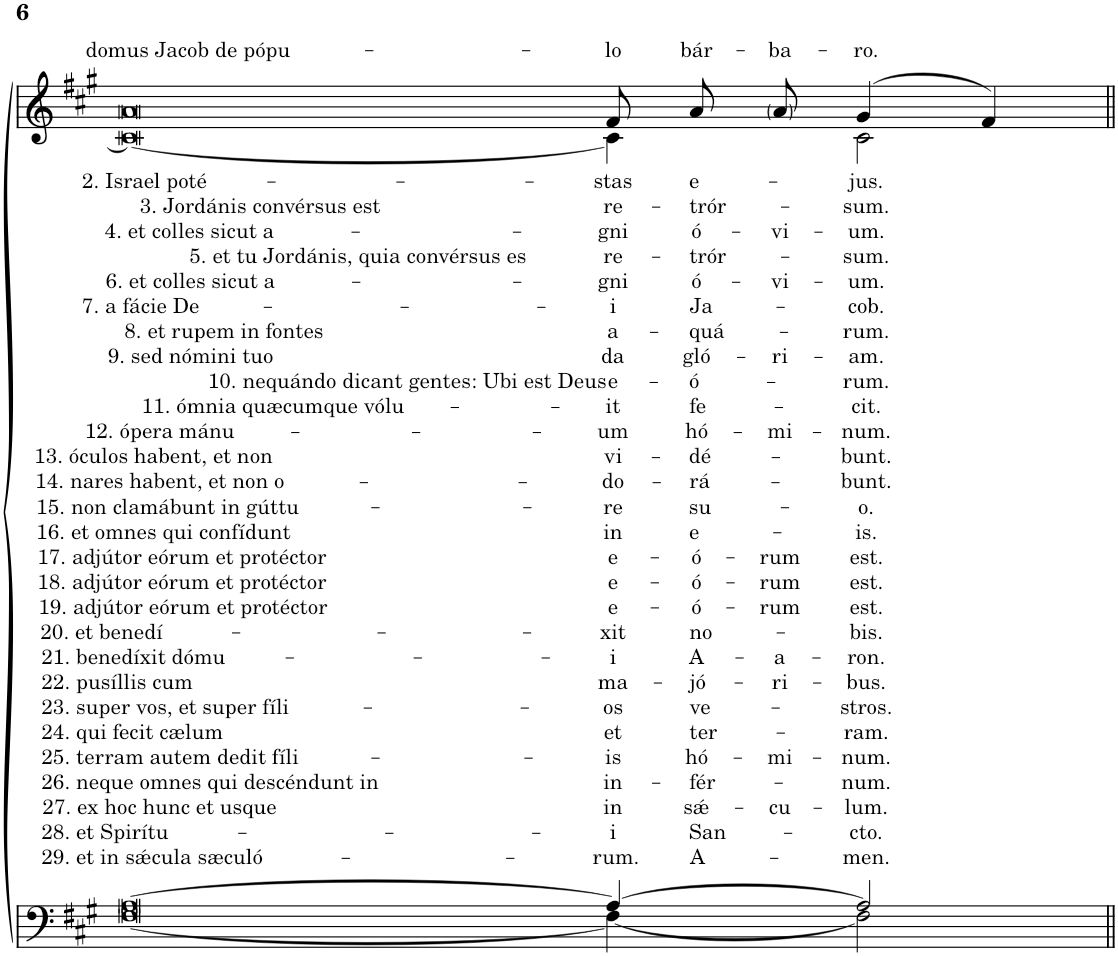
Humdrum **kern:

**kern	**kern	**text	**text	**text	**text	**text	**text	**text	**text	**text	**text	**text	**text	**text	**text	**text	**text	**text	**text	**text	**text	**text	**text	**text	**text	**text	**text	**text	**text	**text
*part1	*part1	*part1	*part1	*part1	*part1	*part1	*part1	*part1	*part1	*part1	*part1	*part1	*part1	*part1	*part1	*part1	*part1	*part1	*part1	*part1	*part1	*part1	*part1	*part1	*part1	*part1	*part1	*part1	*part1	*part1
*staff2	*staff1	*staff1	*staff1	*staff1	*staff1	*staff1	*staff1	*staff1	*staff1	*staff1	*staff1	*staff1	*staff1	*staff1	*staff1	*staff1	*staff1	*staff1	*staff1	*staff1	*staff1	*staff1	*staff1	*staff1	*staff1	*staff1	*staff1	*staff1	*staff1	*staff1
*I"Piano	*	*	*	*	*	*	*	*	*	*	*	*	*	*	*	*	*	*	*	*	*	*	*	*	*	*	*	*	*	*
*I'Pno.	*	*	*	*	*	*	*	*	*	*	*	*	*	*	*	*	*	*	*	*	*	*	*	*	*	*	*	*	*	*
!!LO:PB:g=z
*clefF4	*clefG2	*	*	*	*	*	*	*	*	*	*	*	*	*	*	*	*	*	*	*	*	*	*	*	*	*	*	*	*	*
*k[f#c#g#]	*k[f#c#g#]	*	*	*	*	*	*	*	*	*	*	*	*	*	*	*	*	*	*	*	*	*	*	*	*	*	*	*	*	*
*M25/8	*M25/8	*	*	*	*	*	*	*	*	*	*	*	*	*	*	*	*	*	*	*	*	*	*	*	*	*	*	*	*	*
=10	=10	=10	=10	=10	=10	=10	=10	=10	=10	=10	=10	=10	=10	=10	=10	=10	=10	=10	=10	=10	=10	=10	=10	=10	=10	=10	=10	=10	=10	=10
*^	*	*	*	*	*	*	*	*	*	*	*	*	*	*	*	*	*	*	*	*	*	*	*	*	*	*	*	*	*	*
!	!	!	!LO:LY:a	!LO:LY:b	!LO:LY:b	!LO:LY:b	!LO:LY:b	!LO:LY:b	!LO:LY:b	!LO:LY:b	!LO:LY:b	!LO:LY:b	!LO:LY:b	!LO:LY:b	!LO:LY:b	!LO:LY:b	!LO:LY:b	!LO:LY:b	!LO:LY:b	!LO:LY:b	!LO:LY:b	!LO:LY:b	!LO:LY:b	!LO:LY:b	!LO:LY:b	!LO:LY:b	!LO:LY:b	!LO:LY:b	!LO:LY:b	!LO:LY:b	!LO:LY:b
*	*	*^	*	*	*	*	*	*	*	*	*	*	*	*	*	*	*	*	*	*	*	*	*	*	*	*	*	*	*	*	*
[0A	[0F#	0a	0c#_	domus Jacob de pópu-	2. Israel poté-	3. Jordánis convérsus est	4. et colles sicut a-	5. et tu Jordánis, quia convérsus es	6. et colles sicut a-	7. a fácie De-	8. et rupem in fontes	9. sed nómini tuo	10. nequándo dicant gentes: Ubi est Deus	11. ómnia quæcumque vólu-	12. ópera mánu-	13. óculos habent, et non	14. nares habent, et non o-	15. non clamábunt in gúttu-	16. et omnes qui confídunt	17. adjútor eórum et protéctor	18. adjútor eórum et protéctor	19. adjútor eórum et protéctor	20. et benedí-	21. benedíxit dómu-	22. pusíllis cum	23. super vos, et super fíli-	24. qui fecit cælum	25. terram autem dedit fíli-	26. neque omnes qui descéndunt in	27. ex hoc hunc et usque	28. et Spirítu-	29. et in sǽcula sæculó-
!	!	!	!	!LO:LY:a	!LO:LY:b	!LO:LY:b	!LO:LY:b	!LO:LY:b	!LO:LY:b	!LO:LY:b	!LO:LY:b	!LO:LY:b	!LO:LY:b	!LO:LY:b	!LO:LY:b	!LO:LY:b	!LO:LY:b	!LO:LY:b	!LO:LY:b	!LO:LY:b	!LO:LY:b	!LO:LY:b	!LO:LY:b	!LO:LY:b	!LO:LY:b	!LO:LY:b	!LO:LY:b	!LO:LY:b	!LO:LY:b	!LO:LY:b	!LO:LY:b	!LO:LY:b
4A/_	4F#\_	8f#/L	4c#\]	-lo	-stas	re-	-gni	re-	-gni	-i	a-	da	e-	-it	-um	vi-	-do-	-re	in	e-	e-	e-	-xit	-i	ma-	-os	et	-is	in-	in	-i	-rum.
!	!	!	!	!LO:LY:a	!LO:LY:b	!LO:LY:b	!LO:LY:b	!LO:LY:b	!LO:LY:b	!LO:LY:b	!LO:LY:b	!LO:LY:b	!LO:LY:b	!LO:LY:b	!LO:LY:b	!LO:LY:b	!LO:LY:b	!LO:LY:b	!LO:LY:b	!LO:LY:b	!LO:LY:b	!LO:LY:b	!LO:LY:b	!LO:LY:b	!LO:LY:b	!LO:LY:b	!LO:LY:b	!LO:LY:b	!LO:LY:b	!LO:LY:b	!LO:LY:b	!LO:LY:b
.	.	8a/	.	bár-	e-	-trór-	ó-	-trór-	ó-	Ja-	-quá-	gló-	-ó-	fe-	hó-	-dé-	-rá-	su-	e-	-ó-	-ó-	-ó-	no-	A-	-jó-	ve-	ter-	hó-	-fér-	sǽ-	San-	A-
!	!	!	!	!LO:LY:a	!	!	!LO:LY:b	!	!LO:LY:b	!	!	!LO:LY:b	!	!	!LO:LY:b	!	!	!	!	!LO:LY:b	!LO:LY:b	!LO:LY:b	!	!LO:LY:b	!LO:LY:b	!	!	!LO:LY:b	!	!LO:LY:b	!	!
8ryy	8ryy	8a/J	8ryy	-ba-	.	.	-vi-	.	-vi-	.	.	-ri-	.	.	-mi-	.	.	.	.	-rum	-rum	-rum	.	-a-	-ri-	.	.	-mi-	.	-cu-	.	.
!	!	!	!	!LO:LY:a	!LO:LY:b	!LO:LY:b	!LO:LY:b	!LO:LY:b	!LO:LY:b	!LO:LY:b	!LO:LY:b	!LO:LY:b	!LO:LY:b	!LO:LY:b	!LO:LY:b	!LO:LY:b	!LO:LY:b	!LO:LY:b	!LO:LY:b	!LO:LY:b	!LO:LY:b	!LO:LY:b	!LO:LY:b	!LO:LY:b	!LO:LY:b	!LO:LY:b	!LO:LY:b	!LO:LY:b	!LO:LY:b	!LO:LY:b	!LO:LY:b	!LO:LY:b
2A/]	2F#\]	(4g#/	2c#\	-ro.	-jus.	-sum.	-um.	-sum.	-um.	-cob.	-rum.	-am.	-rum.	-cit.	-num.	-bunt.	-bunt.	-o.	-is.	est.	est.	est.	-bis.	-ron.	-bus.	-stros.	-ram.	-num.	-num.	-lum.	-cto.	-men.
.	.	4f#/)	.	.	.	.	.	.	.	.	.	.	.	.	.	.	.	.	.	.	.	.	.	.	.	.	.	.	.	.	.	.
*v	*v	*	*	*	*	*	*	*	*	*	*	*	*	*	*	*	*	*	*	*	*	*	*	*	*	*	*	*	*	*	*	*
*	*v	*v	*	*	*	*	*	*	*	*	*	*	*	*	*	*	*	*	*	*	*	*	*	*	*	*	*	*	*	*	*
=||	=||	=||	=||	=||	=||	=||	=||	=||	=||	=||	=||	=||	=||	=||	=||	=||	=||	=||	=||	=||	=||	=||	=||	=||	=||	=||	=||	=||	=||	=||
*-	*-	*-	*-	*-	*-	*-	*-	*-	*-	*-	*-	*-	*-	*-	*-	*-	*-	*-	*-	*-	*-	*-	*-	*-	*-	*-	*-	*-	*-	*-
